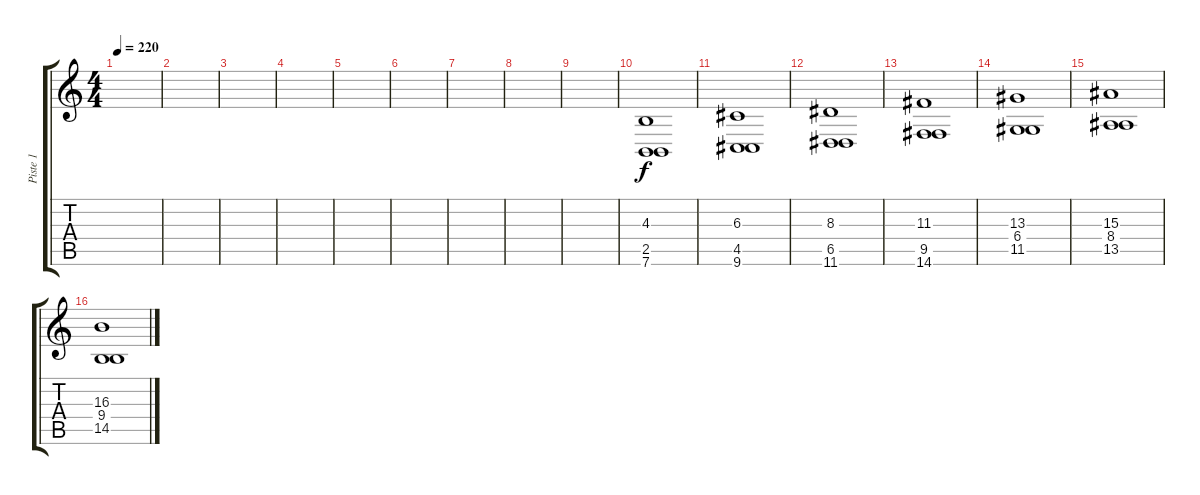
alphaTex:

\track ("Piste 1" "Piste 1") {instrument stringensemble1}
\staff {score tabs}
\tuning (E4 B3 G3 D3 A2 E2) {hide}
\ts (4 4)
\tempo 220
\clef g2
\ks c
|
|
|
|
|
|
|
|
|
(4.3 2.5 7.6).1 |
(6.3 4.5 9.6).1 |
(8.3 6.5 11.6).1 |
(11.3 9.5 14.6).1 |
(13.3 6.4 11.5).1{volume 12} |
(15.3 8.4 13.5).1 |
(16.3 9.4 14.5).1
